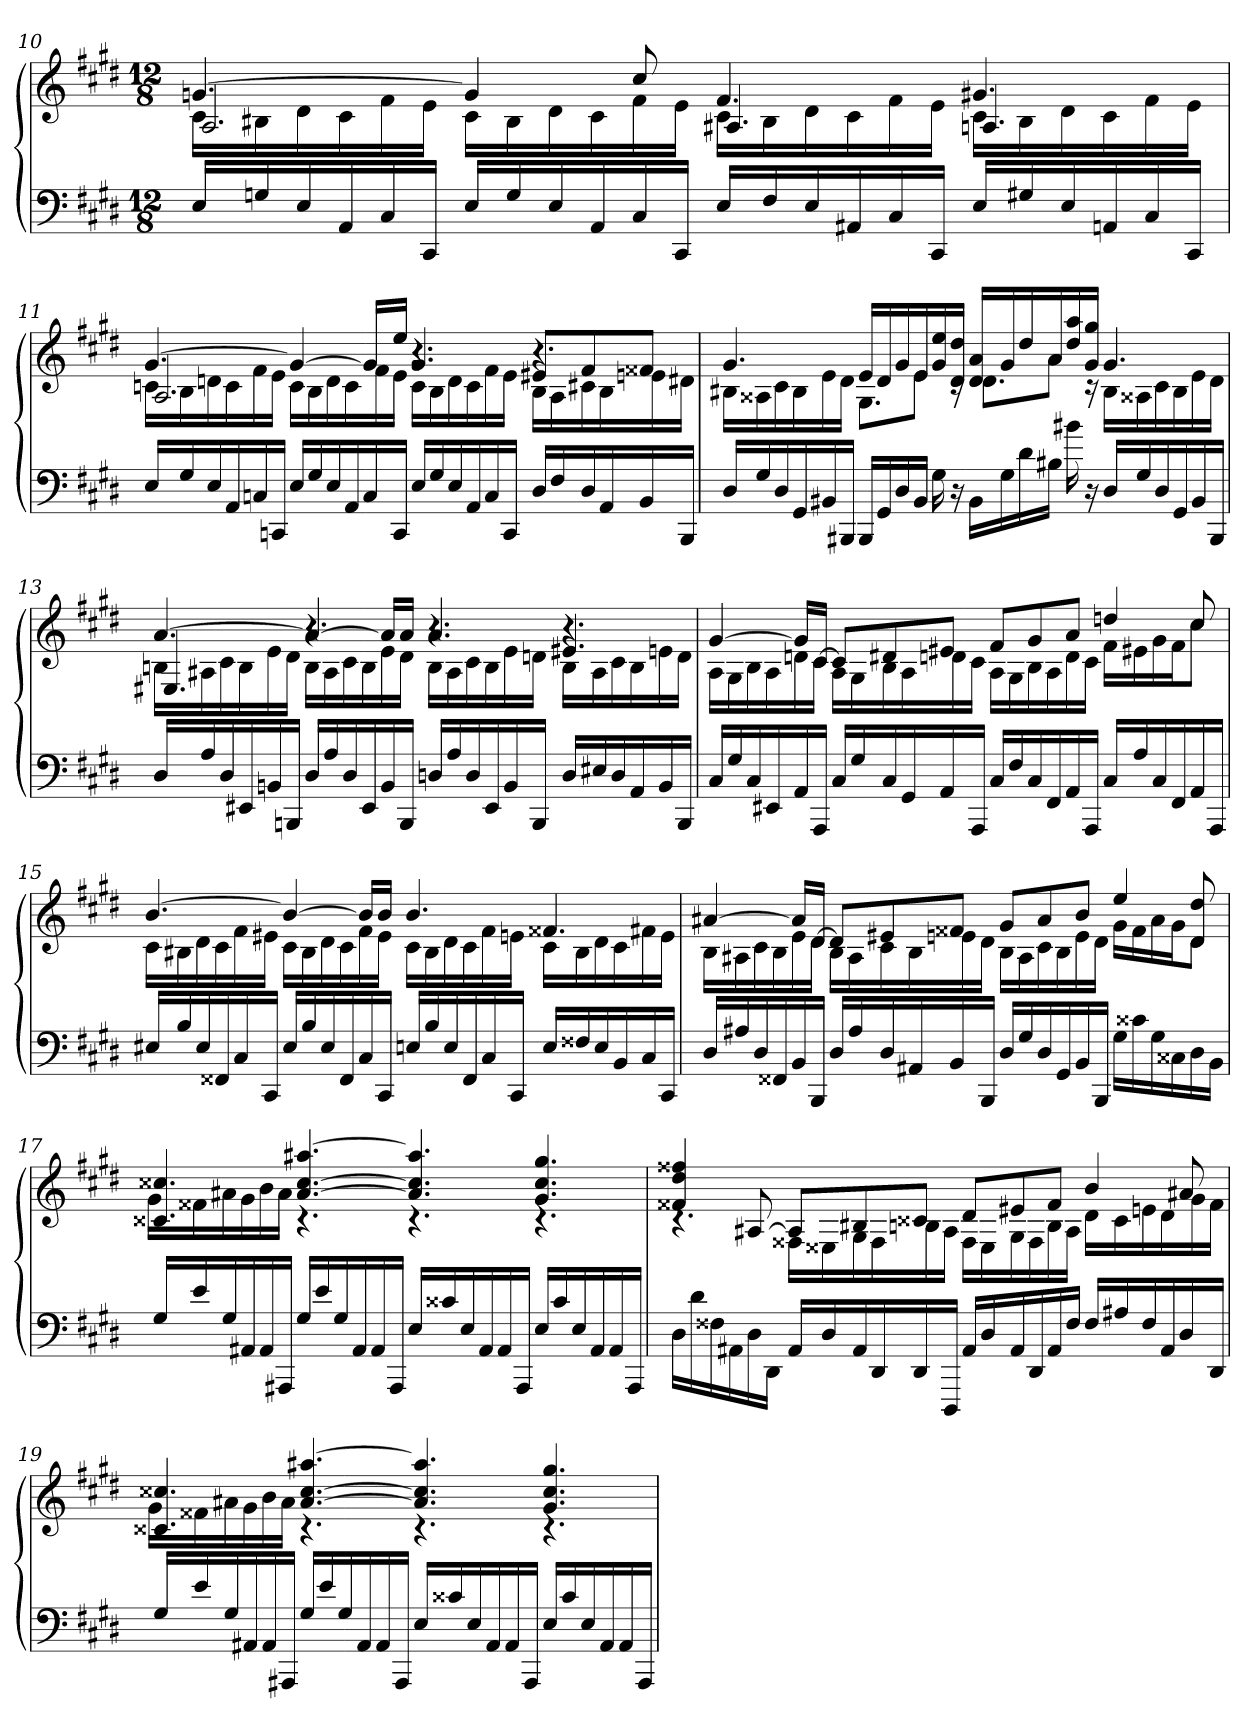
**kern	**kern
*part1	*part1
*staff2	*staff1
*clefF4	*clefG2
*k[f#c#g#d#]	*k[f#c#g#d#]
*c#:	*c#:
*M12/8	*M12/8
=10	=10
*	*^
*	*	*^
16ELL	[4.gn	16c#LL	2.A/
16Gn	.	16B#X	.
16E	.	16d#	.
16AA	.	16c#	.
16C#	.	16f#	.
16CC#JJ	.	16eJJ	.
16ELL	4g]	16c#LL	.
16G	.	16B#	.
16E	.	16d#	.
16AA	.	16c#	.
16C#	8cc#	16f#	.
16CC#JJ	.	16eJJ	.
16ELL	4.f#	16c#LL	4.A#X/
16F#	.	16B#	.
16E	.	16d#	.
16AA#X	.	16c#	.
16C#	.	16f#	.
16CC#JJ	.	16eJJ	.
16ELL	4.g#X	16c#LL	4.An/
16G#X	.	16B#	.
16E	.	16d#	.
16AAn	.	16c#	.
16C#	.	16f#	.
16CC#JJ	.	16eJJ	.
=11	=11	=11	=11
16ELL	[4.g#	16cnLL	2.A/
16G#	.	16B	.
16E	.	16dn	.
16AA	.	16c	.
16Cn	.	16f#	.
16CCnJJ	.	16eJJ	.
16ELL	4g#_	16cLL	.
16G#	.	16B	.
16E	.	16d	.
16AA	.	16c	.
16C	16g#LL]	16f#	.
16CCJJ	16eeJJ	16eJJ	.
16ELL	4.g#	16cLL	4.r
16G#	.	16B	.
16E	.	16d	.
16AA	.	16c	.
16C	.	16f#	.
16CCJJ	.	16eJJ	.
16D#LL	8e#XL	16BLL	4.r
16F#	.	16A	.
16D#	8f#	16c#X	.
16AA	.	16B	.
16BB	8f##XJ	16en	.
16BBBJJ	.	16d#XJJ	.
*	*	*v	*v
=12	=12	=12
16D#LL	4.g#	16B#XLL
16G#	.	16A##X
16D#	.	16c#
16GG#	.	16B#
16BB#X	.	16e
16BBB#XJJ	.	16d#JJ
16BBB#LL	16eLL	8.G#L
16GG#	16d#	.
16D#	16g#	.
16BB#JJ	16e	8eJ
16G#	16g# 16ee	.
16r	16d# 16dd#JJ	16rc
16BB#LL	16d# 16aLL	8.d#L
16G#	16g#	.
16d#	16dd#	.
16B#XJJ	16a	8aJ
16b#X	16dd# 16aa	.
16r	16g# 16gg#JJ	16rc
16D#LL	4.g#	16B#LL
16G#	.	16A##X
16D#	.	16c#
16GG#	.	16B#
16BB#	.	16e
16BBB#JJ	.	16d#JJ
=13	=13	=13
*	*	*^
16D#LL	[4.a	16BnLL	4.E#X/
16A	.	16A#X	.
16D#	.	16c#	.
16EE#X	.	16B	.
16BBn	.	16e	.
16BBBnJJ	.	16d#JJ	.
16D#LL	4a_	16BLL	4.r
16A	.	16A#	.
16D#	.	16c#	.
16EE#	.	16B	.
16BB	16aLL]	16e	.
16BBBJJ	16aJJ	16d#JJ	.
16DnLL	4.a	16BLL	4.r
16A	.	16A#	.
16D	.	16c#	.
16EE#	.	16B	.
16BB	.	16e	.
16BBBJJ	.	16dnJJ	.
16DLL	4.e#X	16BLL	4.r
16E#X	.	16A#	.
16D	.	16c#	.
16AA	.	16B	.
16BB	.	16en	.
16BBBJJ	.	16dJJ	.
*	*	*v	*v
=14	=14	=14
16C#LL	[4g#	16ALL
16G#	.	16G#
16C#	.	16B
16EE#X	.	16A
16AA	16g#LL]	16dn
16AAAJJ	[16c#JJ	16c#JJ
16C#LL	8c#L]	16ALL
16G#	.	16G#
16C#	8d#X	16B
16GG#	.	16A
16AA	8e#XJ	16dn
16AAAJJ	.	16c#JJ
16C#LL	8f#L	16ALL
16F#	.	16G#
16C#	8g#	16B
16FF#	.	16A
16AA	8aJ	16d
16AAAJJ	.	16c#JJ
16C#LL	4ddn	16f#LL
16A	.	16e#X
16C#	.	16g#
16FF#	.	16f#J
16AA	8cc#	8cc#J
16AAAJJ	.	.
=15	=15	=15
16E#XLL	[4.b	16c#LL
16B	.	16B#X
16E#	.	16d#
16FF##X	.	16c#
16C#	.	16f#
16CC#JJ	.	16e#XJJ
16E#LL	4b_	16c#LL
16B	.	16B#
16E#	.	16d#
16FF##	.	16c#
16C#	16bLL]	16f#
16CC#JJ	16bJJ	16e#JJ
16EnLL	4.b	16c#LL
16B	.	16B#
16E	.	16d#
16FF##	.	16c#
16C#	.	16f#
16CC#JJ	.	16enJJ
16ELL	4.f##X	16c#LL
16F##X	.	16B#
16E	.	16d#
16BB	.	16c#
16C#	.	16f#X
16CC#JJ	.	16eJJ
=16	=16	=16
16D#LL	[4a#X	16BLL
16A#X	.	16A#X
16D#	.	16c#
16FF##X	.	16B
16BB	16a#LL]	16e
16BBBJJ	[16d#JJ	16d#JJ
16D#LL	8d#L]	16BLL
16A#	.	16A#
16D#	8e#X	16c#
16AA#X	.	16B
16BB	8f##XJ	16en
16BBBJJ	.	16d#JJ
16D#LL	8g#L	16BLL
16G#	.	16A#
16D#	8a#	16c#
16GG#	.	16B
16BB	8bJ	16e
16BBBJJ	.	16d#JJ
16G#LL	4ee	16g#LL
16c##X	.	16f##
16G#	.	16a#
16C##X	.	16g#J
16D#	8d# 8dd#	8d#J
16BBJJ	.	.
=17	=17	=17
16G#LL	4.c##X 4.cc##X	16g#LL
16e	.	16f##X
16G#	.	16a#X
16AA#X	.	16g#
16AA#	.	16b
16AAA#XJJ	.	16a#JJ
16G#LL	[4.a# [4.cc## [4.aa#X	4.rc
16e	.	.
16G#	.	.
16AA#	.	.
16AA#	.	.
16AAA#JJ	.	.
16ELL	4.a#] 4.cc##] 4.aa#]	4.rc
16c##X	.	.
16E	.	.
16AA#	.	.
16AA#	.	.
16AAA#JJ	.	.
16ELL	4.g# 4.cc## 4.gg#	4.rc
16c##	.	.
16E	.	.
16AA#	.	.
16AA#	.	.
16AAA#JJ	.	.
=18	=18	=18
16D#LL	4f##X 4dd# 4ff##X	4.rc
16d#	.	.
16F##X	.	.
16AA#X	.	.
16D#	[8A#X	.
16DD#JJ	.	.
16AA#LL	8A#L]	16F##XLL
16D#	.	16E##X
16AA#	8B#X	16G#
16DD#	.	16F##
16DD#	8c##XJ	16Bn
16DDD#JJ	.	16A#JJ
16AA#LL	8d#L	16F##LL
16D#	.	16E##
16AA#	8e#X	16G#
16DD#	.	16F##
16AA#	8f##J	16B
16F##JJ	.	16A#JJ
16F##LL	4b	16d#LL
16A#X	.	16c##
16F##	.	16en
16AA#	.	16d#
16D#	8a#X	16g#
16DD#JJ	.	16f##JJ
=19	=19	=19
16G#LL	4.c##X 4.cc##X	16g#LL
16e	.	16f##X
16G#	.	16a#X
16AA#X	.	16g#
16AA#	.	16b
16AAA#XJJ	.	16a#JJ
16G#LL	[4.a# [4.cc## [4.aa#X	4.rc
16e	.	.
16G#	.	.
16AA#	.	.
16AA#	.	.
16AAA#JJ	.	.
16ELL	4.a#] 4.cc##] 4.aa#]	4.rc
16c##X	.	.
16E	.	.
16AA#	.	.
16AA#	.	.
16AAA#JJ	.	.
16ELL	4.g# 4.cc## 4.gg#	4.rc
16c##	.	.
16E	.	.
16AA#	.	.
16AA#	.	.
16AAA#JJ	.	.
*	*v	*v
=	=
*-	*-
